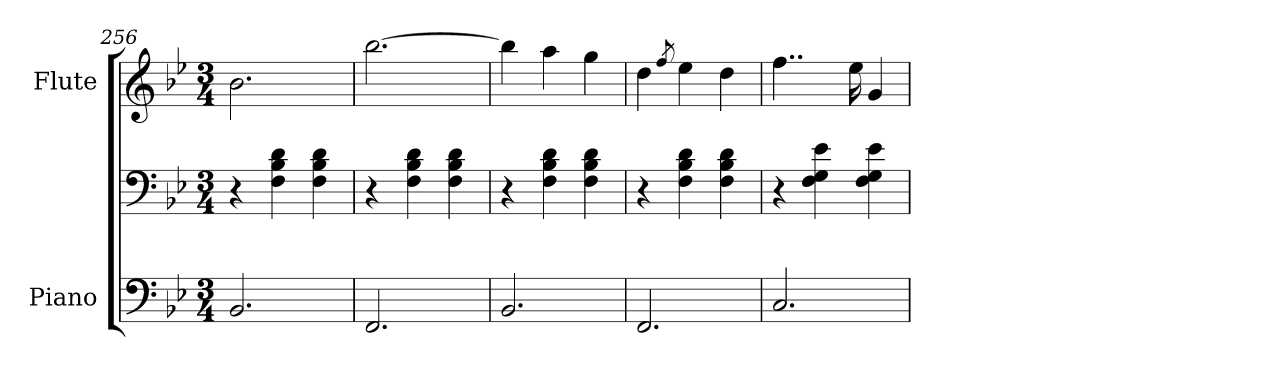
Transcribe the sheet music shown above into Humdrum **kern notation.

**kern	**kern	**kern
*part2	*part2	*part1
*staff3	*staff2	*staff1
*I"Piano	*	*I"Flute
*I'Pno	*	*
*clefF4	*clefF4	*clefG2
*k[b-e-]	*k[b-e-]	*k[b-e-]
*B-:	*B-:	*B-:
*M3/4	*M3/4	*M3/4
=256	=256	=256
2.BB-/	4r	2.b-\
.	4F\ 4B-\ 4d\	.
.	4F\ 4B-\ 4d\	.
!!LO:LB:g=z
=257	=257	=257
2.FF/	4r	[2.bb-\
.	4F\ 4B-\ 4d\	.
.	4F\ 4B-\ 4d\	.
=258	=258	=258
2.BB-/	4r	4bb-\]
.	4F\ 4B-\ 4d\	4aa\
.	4F\ 4B-\ 4d\	4gg\
=259	=259	=259
2.FF/	4r	4dd\
.	.	8qff/
.	4F\ 4B-\ 4d\	4ee-\
.	4F\ 4B-\ 4d\	4dd\
=260	=260	=260
2.C/	4r	4..ff\
.	4F\ 4G\ 4e-\	.
.	.	16ee-\
.	4F\ 4G\ 4e-\	4g/
=	=	=
*-	*-	*-
